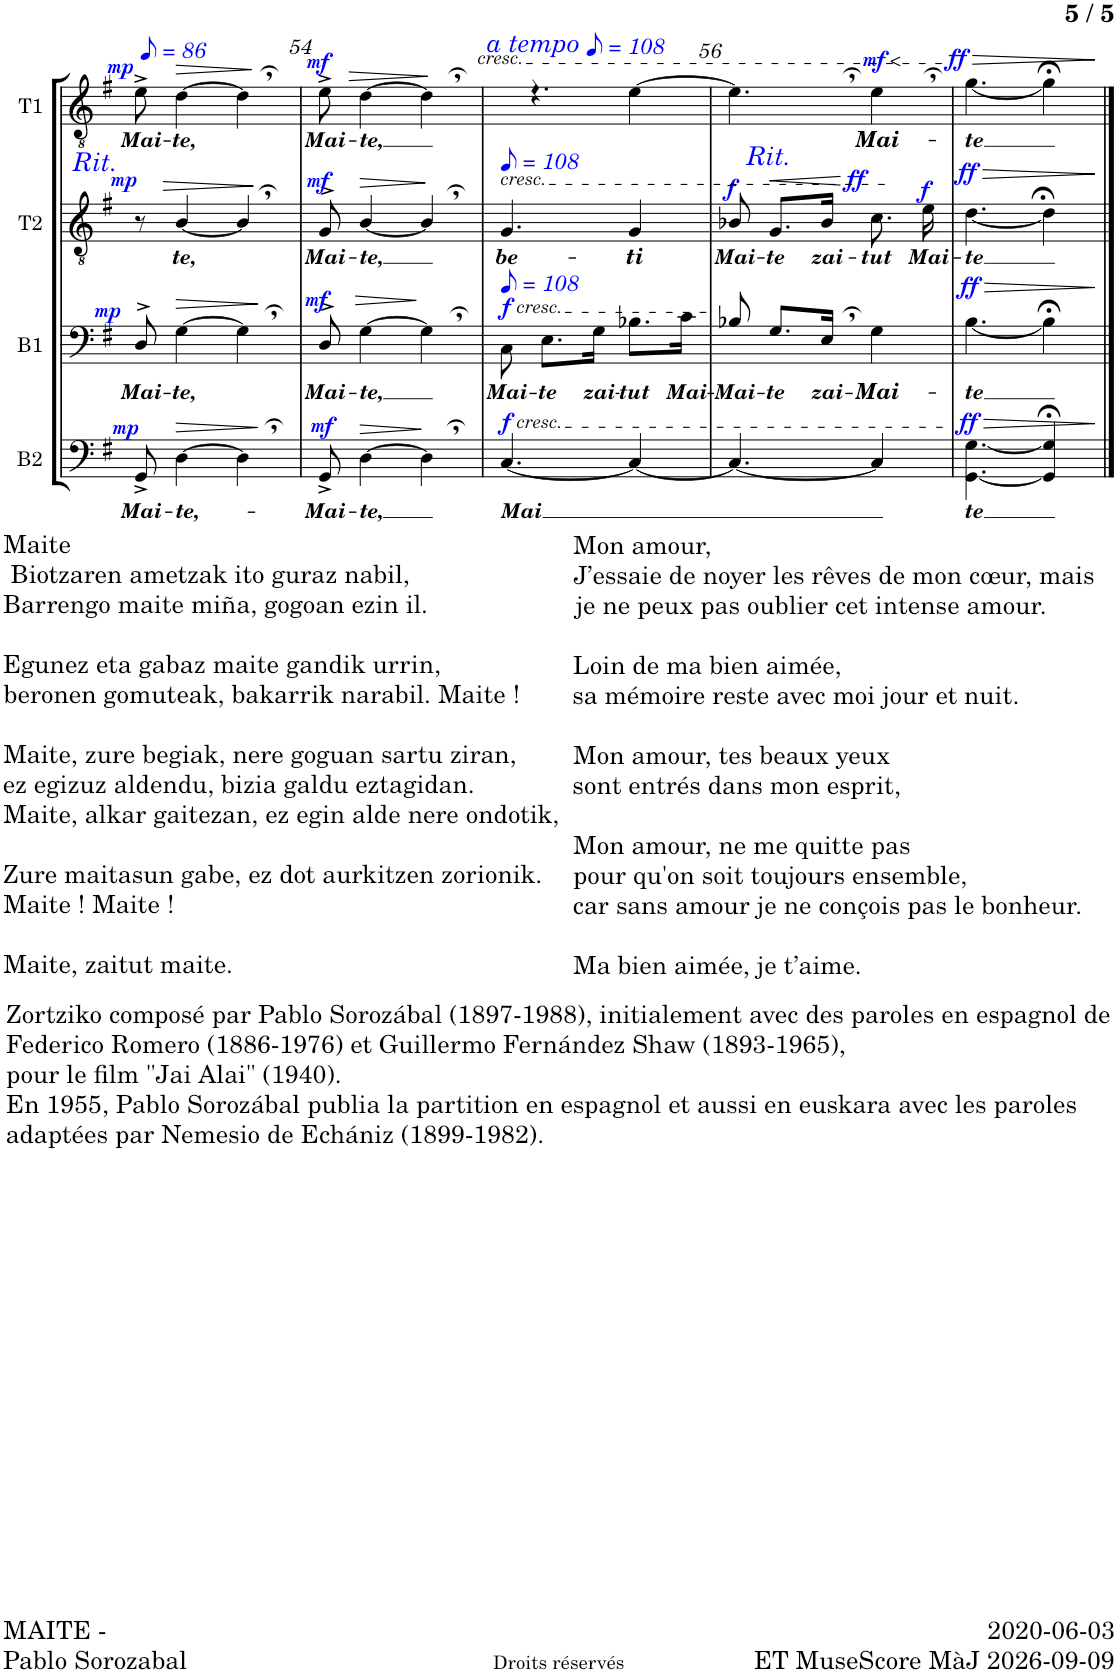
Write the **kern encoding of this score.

**kern	**text	**dynam	**kern	**text	**dynam	**kern	**text	**dynam	**kern	**text	**dynam	**kern
*part5	*part5	*part5	*part4	*part4	*part4	*part3	*part3	*part3	*part2	*part2	*part2	*part1
*staff5	*staff5	*staff5	*staff4	*staff4	*staff4	*staff3	*staff3	*staff3	*staff2	*staff2	*staff2	*staff1
*I"Basse	*	*	*I"Baryton	*	*	*I"Ténor 2	*	*	*I"Ténor 1	*	*	*I"Solo T1
*I'B2	*	*	*I'B1	*	*	*I'T2	*	*	*I'T1	*	*	*I'Solo
!!LO:PB:g=z
*clefF4	*	*	*clefF4	*	*	*clefGv2	*	*	*clefGv2	*	*	*clefGv2
*k[f#]	*	*	*k[f#]	*	*	*k[f#]	*	*	*k[f#]	*	*	*k[f#]
*M5/8	*	*	*M5/8	*	*	*M5/8	*	*	*M5/8	*	*	*M5/8
*MM43	*	*	*MM43	*	*	*MM43	*	*	*MM43	*	*	*MM43
=53	=53	=53	=53	=53	=53	=53	=53	=53	=53	=53	=53	=53
!	!	!	!	!	!	!	!	!	!LO:TX:b:i:color=#0000FF:t=Rit.	!	!	!
!	!LO:LY:b	!LO:DY:a	!	!LO:LY:b	!LO:DY:a	!	!	!LO:DY:a	!	!LO:LY:b	!LO:DY:a	!
8GG^/	Mai-	mp	8D^>/	Mai-	mp	8r	.	mp	8e^\	Mai-	mp	8%5r
!	!LO:LY:b	!LO:HP:b	!	!LO:LY:b	!LO:HP:b	!	!LO:LY:b	!LO:HP:b	!	!LO:LY:b	!LO:HP:b	!
[4D\	-te,-	>	[4G\	-te,	>	[<4B/	-te,	>	[4d\	-te,	>	.
4D,\]	.	]	4G,\]	.	]	4B,/]	.	]	4d,\]	.	]	.
=54	=54	=54	=54	=54	=54	=54	=54	=54	=54	=54	=54	=54
!	!LO:LY:b	!LO:DY:a	!	!LO:LY:b	!LO:DY:a	!	!LO:LY:b	!LO:DY:a	!	!LO:LY:b	!LO:DY:a	!
8GG^/	Mai-	mf	8D^>/	Mai-	mf	8G^>/	Mai-	mf	8e^\	Mai-	mf	8%5r
!	!LO:LY:b	!LO:HP:b	!	!LO:LY:b	!LO:HP:b	!	!LO:LY:b	!LO:HP:b	!	!LO:LY:b	!LO:HP:b	!
[4D\	-te,	>	[4G\	-te,	>	[<4B/	-te,	>	[4d\	-te,	>	.
4D,\]	.	.	4G,\]	.	]	4B,/]	.	]	4d,\]	.	]	.
.	.	]	.	.	.	.	.	.	.	.	.	.
=55	=55	=55	=55	=55	=55	=55	=55	=55	=55	=55	=55	=55
*	*	*	*MM54	*	*	*MM54	*	*	*	*	*	*MM54
!	!	!	!	!	!	!	!	!	!LO:TX:a:i:color=#0000FF:t=a tempo	!	!	!
!	!	!	!	!	!	!	!	!	!LO:TX:a:i:t=cresc.	!	!	!
!	!	!	!	!	!	!LO:TX:a:i:t=cresc.	!	!	!	!	!	!
!	!	!	!LO:TX:a:i:t=cresc.	!	!	!	!	!	!	!	!	!
!LO:TX:a:i:t=cresc.	!	!	!	!	!	!	!	!	!	!	!	!
!	!LO:LY:b	!LO:DY:a	!	!LO:LY:b	!LO:DY:a	!	!LO:LY:b	!	!	!	!	!
[4.C/	Mai	f	8C\	Mai-	f	4.G/	be-	.	4.re	.	.	8%5r
!	!	!	!	!LO:LY:b	!	!	!	!	!	!	!	!
.	.	.	8.E\L	-te	.	.	.	.	.	.	.	.
!	!	!	!	!LO:LY:b	!	!	!	!	!	!	!	!
.	.	.	16G\Jk	zai-	.	.	.	.	.	.	.	.
!	!	!	!	!LO:LY:b	!	!	!LO:LY:b	!	!	!	!	!
4C/_	.	.	8.B-X\L	-tut	.	4G/	-ti	.	[4e\	.	.	.
!	!	!	!	!LO:LY:b	!	!	!	!	!	!	!	!
.	.	.	16c\Jk	Mai-	.	.	.	.	.	.	.	.
=56	=56	=56	=56	=56	=56	=56	=56	=56	=56	=56	=56	=56
!	!	!	!	!LO:LY:b	!	!	!LO:LY:b	!LO:DY:a	!	!	!	!
*	*	*	*	*	*	*^	*	*	*	*	*	*
4.C/_	.	.	8B-X/	Mai-	.	8B-X/	16ryy	Mai-	f	4.e,\]	.	.	8%5r
!	!	!	!	!	!	!	!LO:TX:a:i:color=#0000FF:t=Rit.	!	!	!	!	!	!
.	.	.	.	.	.	.	2ryy	.	.	.	.	.	.
!	!	!	!	!LO:LY:b	!	!	!	!LO:LY:b	!LO:HP:b	!	!	!	!
.	.	.	8.G/L	-te	.	8.G/L	.	-te	<	.	.	.	.
!	!	!	!	!LO:LY:b	!	!	!	!LO:LY:b	!	!	!	!	!
.	.	.	16E,/Jk	zai-	.	16B-/Jk	.	zai-	.	.	.	.	.
!	!	!	!	!LO:LY:b	!	!	!	!LO:LY:b	!LO:DY:n=1:a	!	!LO:LY:b	!LO:HP:b	!
!	!	!	!	!	!	!	!	!	!	!	!	!LO:DY:n=1:a	!
4C/]	.	.	4G\	Mai-	.	8.c\	.	-tut	[ ff	4e,\	Mai-	< mf	.
!	!	!	!	!	!	!	!	!LO:LY:b	!LO:DY:n=2:a	!	!	!	!
.	.	.	.	.	.	16e\	16ryy	Mai-	f	.	.	.	.
.	.	.	.	.	.	.	.	.	.	.	.	[	.
=57	=57	=57	=57	=57	=57	=57	=57	=57	=57	=57	=57	=57	=57
!	!LO:LY:b	!LO:HP:b	!	!LO:LY:b	!LO:HP:b	!	!	!LO:LY:b	!LO:HP:b	!	!LO:LY:b	!LO:HP:b	!
!	!	!LO:DY:n=1:a	!	!	!LO:DY:n=1:a	!	!	!	!LO:DY:n=1:a	!	!	!LO:DY:n=1:a	!
*	*	*	*	*	*	*v	*v	*	*	*	*	*	*
[4.GG\ [<4.G\	te	> ff	[<4.B\	-te	> ff	[<4.d\	-te	> ff	[<4.g\	te	> ff	8%5r
4GG/];< 4G/];<	.	.	4B;<\]	.	.	4d\]	.	.	4g;<\]	.	.	.
.	.	]	.	.	]	.	.	]	.	.	]	.
==	==	==	==	==	==	==	==	==	==	==	==	==
*-	*-	*-	*-	*-	*-	*-	*-	*-	*-	*-	*-	*-
